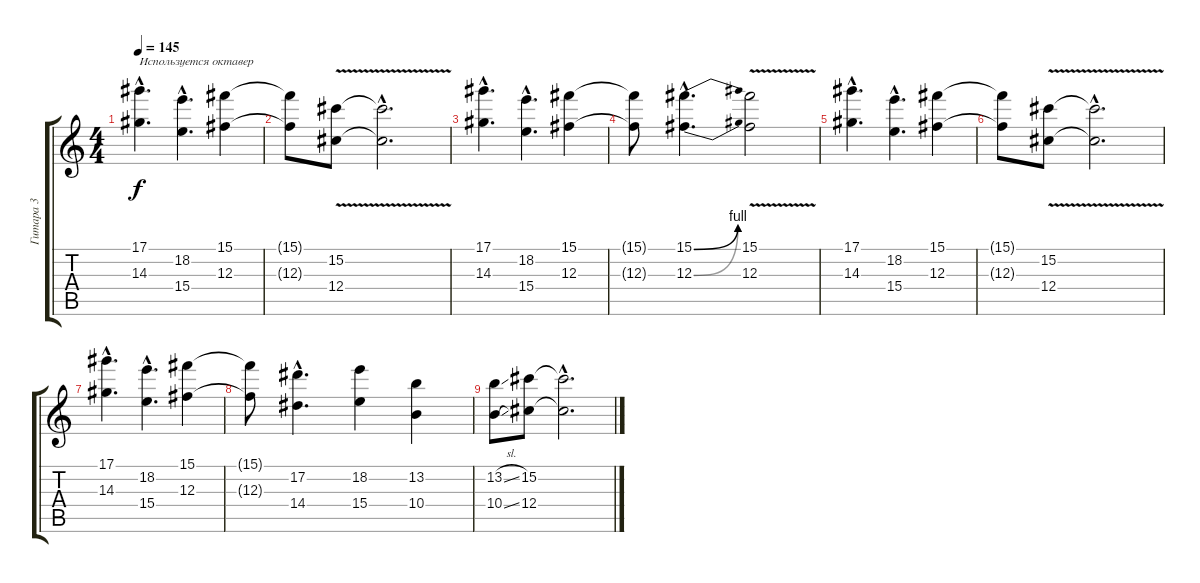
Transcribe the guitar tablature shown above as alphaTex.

\track ("Гитара 3" "Гитара 3") {instrument distortionguitar}
\staff {score tabs}
\tuning (Eb4 Bb3 Gb3 Db3 Ab2 Eb2) {hide}
\ts (4 4)
\tempo 145
\clef g2
\ks c
(17.1{hac} 14.3{hac}).4{d txt "Используется октавер" dy f} (18.2{hac} 15.4{hac}).4{d} (15.1 12.3).4 |
(15.1{t} 12.3{t}).8 (15.2{v} 12.4).8 (15.2{hac t} 12.4{v hac t}).2{d} |
(17.1{hac} 14.3{hac}).4{d} (18.2{hac} 15.4{hac}).4{d} (15.1 12.3).4 |
(15.1{t} 12.3{t}).8 (15.1{be (bend 0 0 60 4) hac} 12.3{be (bend 0 0 60 4) hac}).4{d} (15.1 12.3{v}).2 |
(17.1{hac} 14.3{hac}).4{d} (18.2{hac} 15.4{hac}).4{d} (15.1 12.3).4 |
(15.1{t} 12.3{t}).8 (15.2{v} 12.4).8 (15.2{hac t} 12.4{v hac t}).2{d} |
(17.1{hac} 14.3{hac}).4{d} (18.2{hac} 15.4{hac}).4{d} (15.1 12.3).4 |
(15.1{t} 12.3{t}).8 (17.2{hac} 14.4{hac}).4{d} (18.2 15.4).4 (13.2 10.4).4 |
(13.2{sl} 10.4{sl}).8 (15.2 12.4).8 (15.2{hac t} 12.4{hac t}).2{d}
